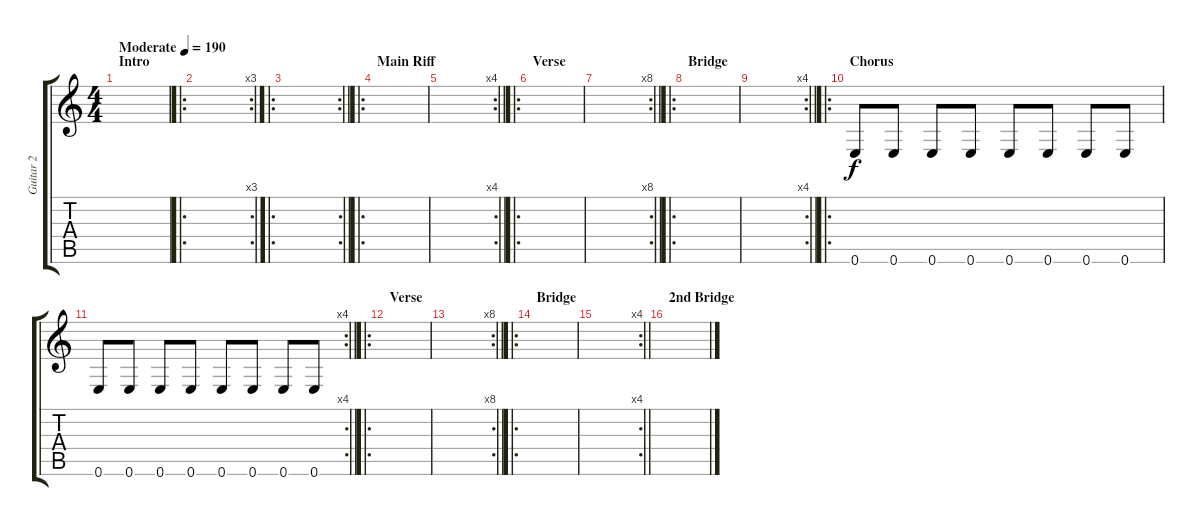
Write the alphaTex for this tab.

\track ("Guitar 2" "Guitar 2") {instrument overdrivenguitar}
\staff {score tabs}
\tuning (E4 B3 G3 D3 A2 E2) {hide}
\ts (4 4)
\section ("" "Intro")
\tempo (190 "Moderate")
\clef g2
\ks c
|
\ro
\rc 3
|
\ro
\rc 2
\barLineRight lightlight
|
\ro
\section ("" "Main Riff")
|
\rc 4
\barLineRight lightlight
|
\ro
\section ("" "Verse")
|
\rc 8
\barLineRight lightlight
|
\ro
\section ("" "Bridge")
|
\rc 4
\barLineRight lightlight
|
\ro
\section ("" "Chorus")
0.6.8 0.6.8 0.6.8 0.6.8 0.6.8 0.6.8 0.6.8 0.6.8 |
\rc 4
\barLineRight lightlight
0.6.8 0.6.8 0.6.8 0.6.8 0.6.8 0.6.8 0.6.8 0.6.8 |
\ro
\section ("" "Verse")
|
\rc 8
\barLineRight lightlight
|
\ro
\section ("" "Bridge")
|
\rc 4
\barLineRight lightlight
|
\section ("" "2nd Bridge")
